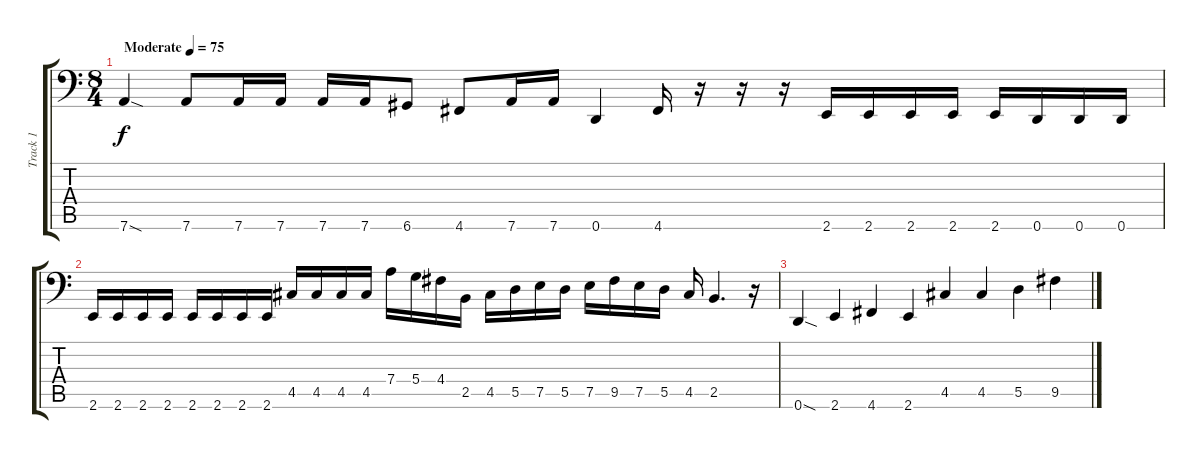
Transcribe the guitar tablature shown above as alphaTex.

\track ("Track 1" "Track 1") {instrument electricbasspick}
\staff {score tabs}
\tuning (E3 B2 G2 D2 A1 D1) {hide}
\ts (8 4)
\tempo (75 "Moderate")
\clef f4
\ks c
7.6{sod}.4{dy f instrument electricbasspick} 7.6.8 7.6.16 7.6.16 7.6.16 7.6.16 6.6.8 4.6.8 7.6.16 7.6.16 0.6.4 4.6.16 r.16 r.16 r.16 2.6.16 2.6.16 2.6.16 2.6.16 2.6.16 0.6.16 0.6.16 0.6.16 |
2.6.16 2.6.16 2.6.16 2.6.16 2.6.16 2.6.16 2.6.16 2.6.16 4.5.16 4.5.16 4.5.16 4.5.16 7.4.16 5.4.16 4.4.16 2.5.16 4.5.16 5.5.16 7.5.16 5.5.16 7.5.16 9.5.16 7.5.16 5.5.16 4.5.16 2.5.4{d} r.16 |
0.6{sod}.4 2.6.4 4.6.4 2.6.4 4.5.4 4.5.4 5.5.4 9.5.4
